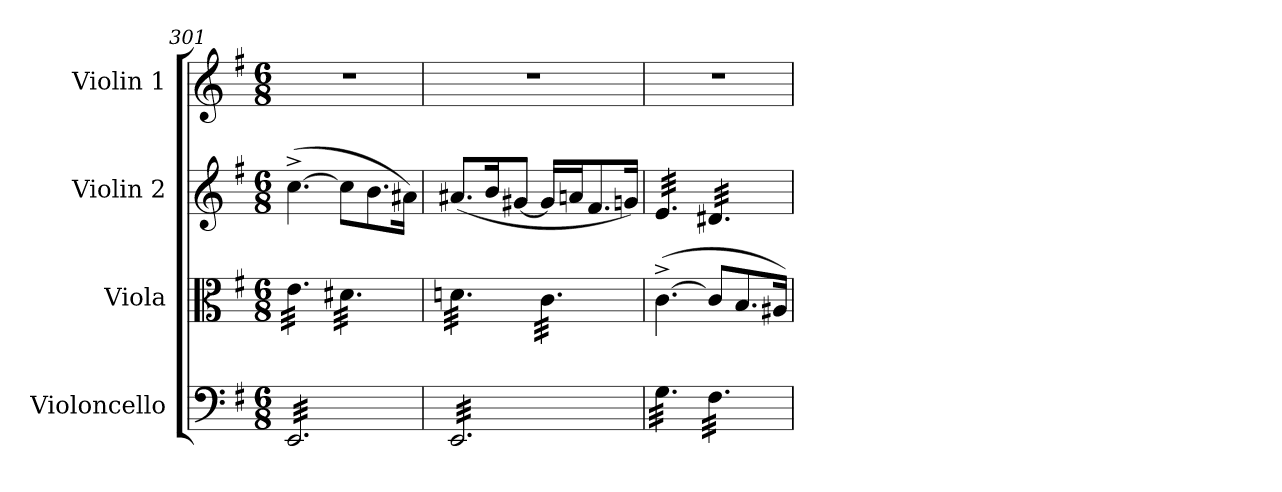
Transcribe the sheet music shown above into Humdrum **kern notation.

**kern	**kern	**kern	**kern
*part4	*part3	*part2	*part1
*staff4	*staff3	*staff2	*staff1
*I"Violoncello	*I"Viola	*I"Violin 2	*I"Violin 1
*I'Vc	*I'Vla	*I'Vln	*I'Vln
*clefF4	*clefC3	*clefG2	*clefG2
*k[f#]	*k[f#]	*k[f#]	*k[f#]
*M6/8	*M6/8	*M6/8	*M6/8
=301	=301	=301	=301
*tremolo	*	*	*
*	*tremolo	*	*
32EE/LLL	32e\LLL	([4.cc^\	2.r
32EE/	32e\	.	.
32EE/	32e\	.	.
32EE/	32e\	.	.
32EE/	32e\	.	.
32EE/	32e\	.	.
32EE/	32e\	.	.
32EE/	32e\	.	.
32EE/	32e\	.	.
32EE/	32e\	.	.
32EE/	32e\	.	.
32EE/	32e\JJJ	.	.
32EE/	32d#X\LLL	8cc\L]	.
32EE/	32d#X\	.	.
32EE/	32d#X\	.	.
32EE/	32d#X\	.	.
32EE/	32d#X\	8.b\	.
32EE/	32d#X\	.	.
32EE/	32d#X\	.	.
32EE/	32d#X\	.	.
32EE/	32d#X\	.	.
32EE/	32d#X\	.	.
32EE/	32d#X\	16a#X\Jk)	.
32EE/JJJ	32d#X\JJJ	.	.
=302	=302	=302	=302
32EE/LLL	32dn\LLL	(8.a#X/L	2.r
32EE/	32dn\	.	.
32EE/	32dn\	.	.
32EE/	32dn\	.	.
32EE/	32dn\	.	.
32EE/	32dn\	.	.
32EE/	32dn\	16b/K	.
32EE/	32dn\	.	.
32EE/	32dn\	[8g#X/J	.
32EE/	32dn\	.	.
32EE/	32dn\	.	.
32EE/	32dn\JJJ	.	.
32EE/	32c\LLL	16g#/LL]	.
32EE/	32c\	.	.
32EE/	32c\	16an/J	.
32EE/	32c\	.	.
32EE/	32c\	8.f#/	.
32EE/	32c\	.	.
32EE/	32c\	.	.
32EE/	32c\	.	.
32EE/	32c\	.	.
32EE/	32c\	.	.
32EE/	32c\	16gn/Jk)	.
32EE/JJJ	32c\JJJ	.	.
*	*Xtremolo	*	*
!!LO:LB:g=z
=303	=303	=303	=303
*	*	*tremolo	*
32G\LLL	([4.c^\	32e/LLL	2.r
32G\	.	32e/	.
32G\	.	32e/	.
32G\	.	32e/	.
32G\	.	32e/	.
32G\	.	32e/	.
32G\	.	32e/	.
32G\	.	32e/	.
32G\	.	32e/	.
32G\	.	32e/	.
32G\	.	32e/	.
32G\JJJ	.	32e/JJJ	.
32F#\LLL	8c/L]	32d#X/LLL	.
32F#\	.	32d#X/	.
32F#\	.	32d#X/	.
32F#\	.	32d#X/	.
32F#\	8.B/	32d#X/	.
32F#\	.	32d#X/	.
32F#\	.	32d#X/	.
32F#\	.	32d#X/	.
32F#\	.	32d#X/	.
32F#\	.	32d#X/	.
32F#\	16A#X/Jk)	32d#X/	.
32F#\JJJ	.	32d#X/JJJ	.
*	*	*Xtremolo	*
*Xtremolo	*	*	*
=	=	=	=
*-	*-	*-	*-
